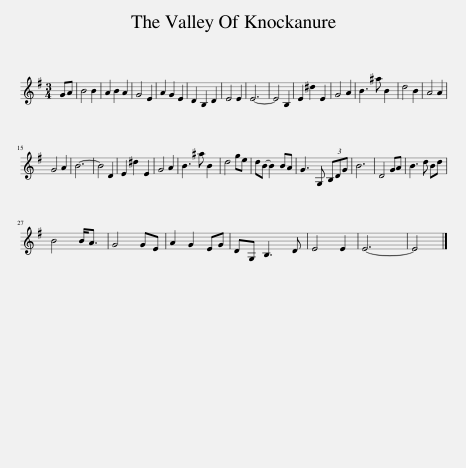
X:1
L:1/8
M:3/4
I:linebreak $
K:Emin
V:1 treble
V:1
 GA | B4 B2 | A2 B2 A2 | G4 E2 | A2 G2 E2 | %5
 D2 B,2 D2 | E4 E2 | E6- | E4 B,2 | E2 ^d2 E2 | %10
 G4 A2 | B3 ^a B2 | d4 B2 | A4 A2 |$ G4 A2 | %15
 B6- | B4 D2 | E2 ^d2 E2 | G4 A2 | B3 ^a B2 | %20
 d4 ge | dB- B2 BA | G3 G, (3B,DG | B6 | D4 GA | %25
 B3 d Bd |$ B4 B<A | G4 GE | A2 G2 EG | DG, B,3 D | %30
 E4 E2 | E6- | E4 |] %33
